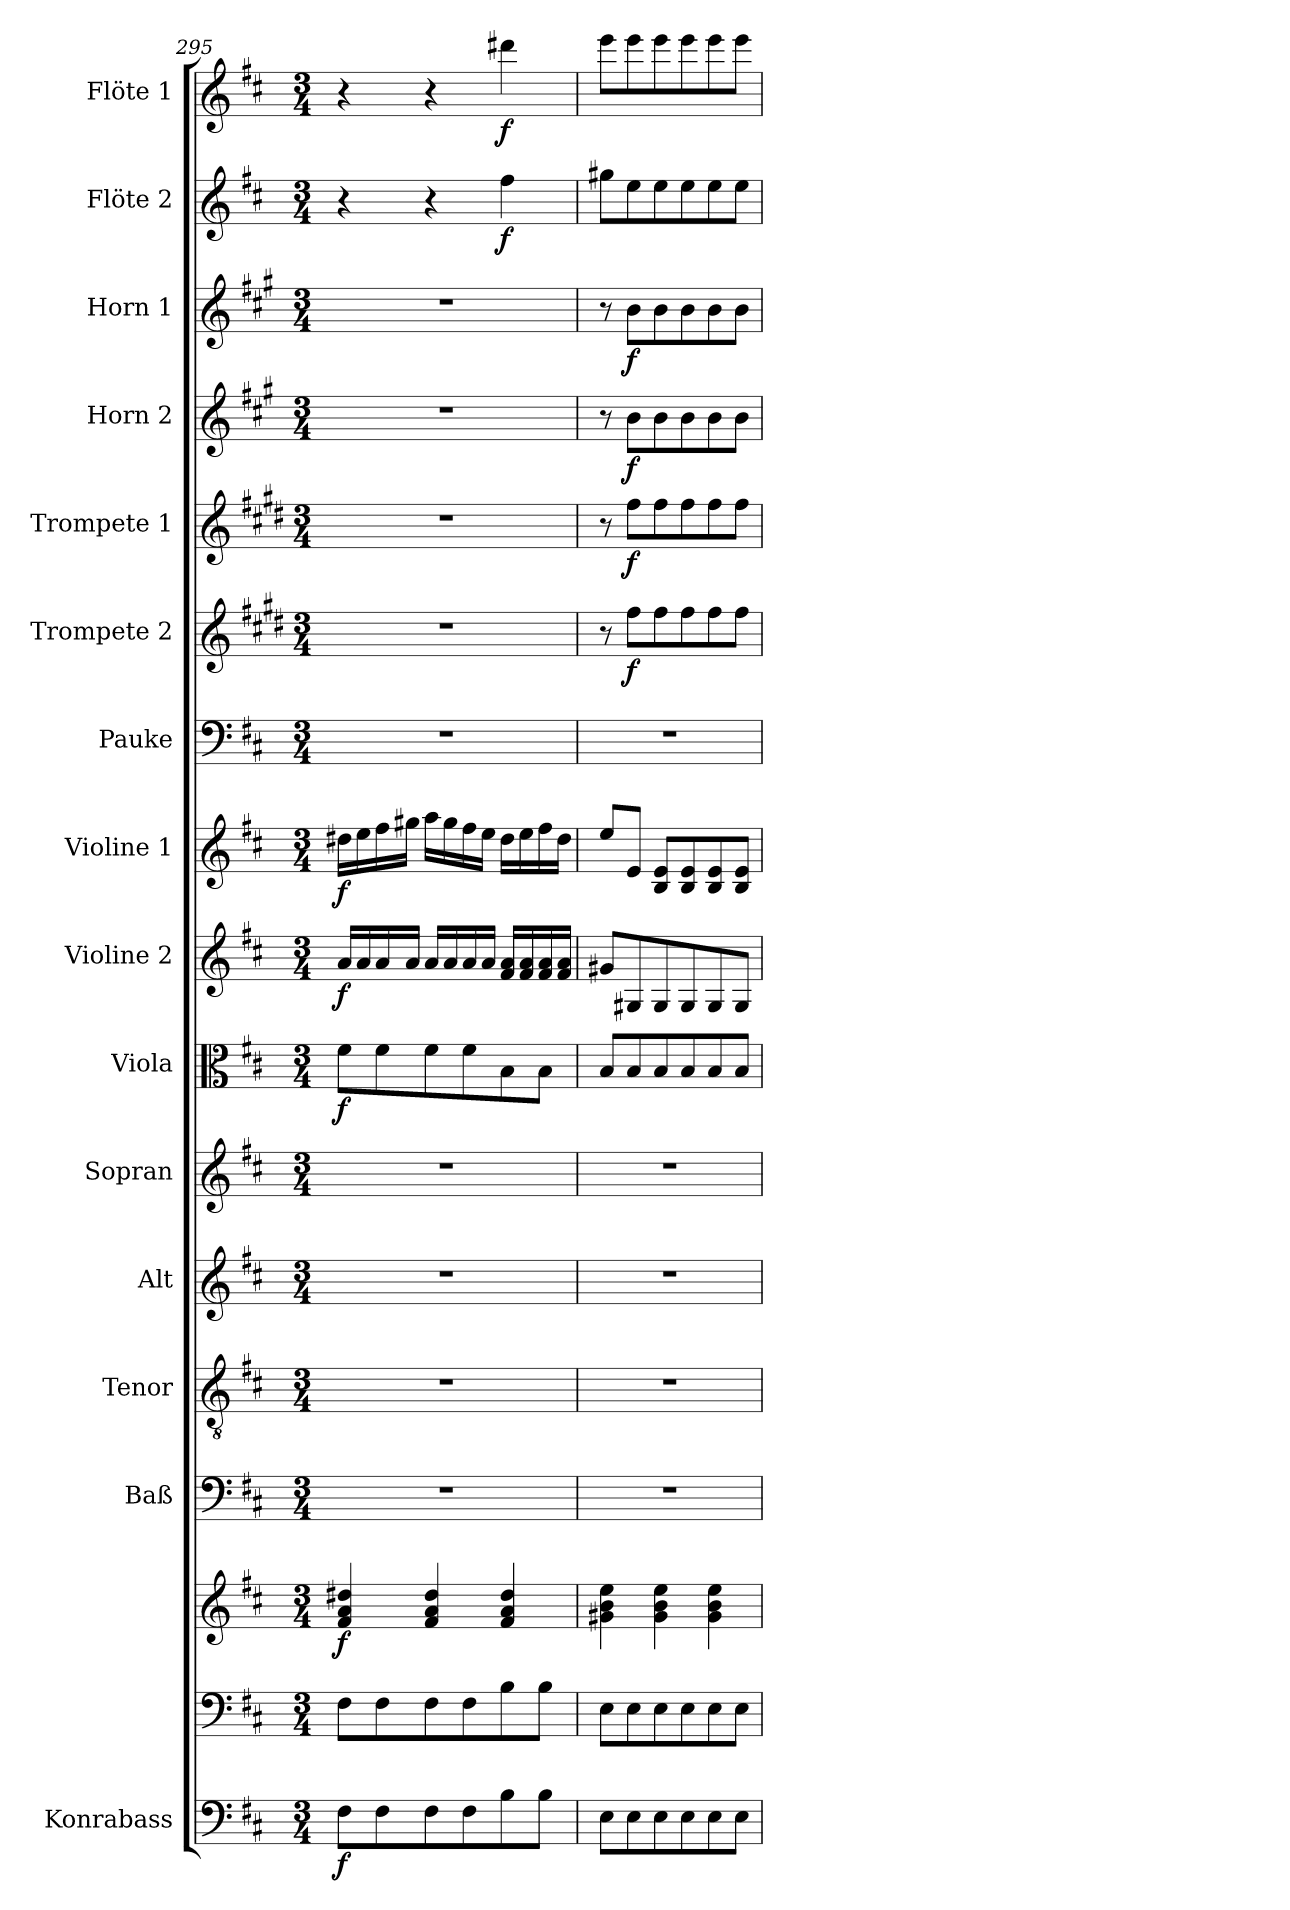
**kern	**dynam	**kern	**kern	**dynam	**kern	**kern	**kern	**kern	**kern	**dynam	**kern	**dynam	**kern	**dynam	**kern	**kern	**dynam	**kern	**dynam	**kern	**dynam	**kern	**dynam	**kern	**dynam	**kern	**dynam
*part16	*part16	*part15	*part15	*part15	*part14	*part13	*part12	*part11	*part10	*part10	*part9	*part9	*part8	*part8	*part7	*part6	*part6	*part5	*part5	*part4	*part4	*part3	*part3	*part2	*part2	*part1	*part1
*staff17	*staff17	*staff16	*staff15	*staff15/16	*staff14	*staff13	*staff12	*staff11	*staff10	*staff10	*staff9	*staff9	*staff8	*staff8	*staff7	*staff6	*staff6	*staff5	*staff5	*staff4	*staff4	*staff3	*staff3	*staff2	*staff2	*staff1	*staff1
*I"Konrabass	*	*	*	*	*I"Baß	*I"Tenor	*I"Alt	*I"Sopran	*I"Viola	*	*I"Violine 2	*	*I"Violine 1	*	*I"Pauke	*I"Trompete 2	*	*I"Trompete 1	*	*I"Horn 2	*	*I"Horn 1	*	*I"Flöte 2	*	*I"Flöte 1	*
*I'Kb.	*	*	*	*	*I'Baß	*I'Ten	*I'Alt	*I'Sop	*I'Vla.	*	*I'Vln. 2	*	*I'Vln. 1	*	*I'Pk.	*I'Trp. 2	*	*I'Trp. 1	*	*I'Hrn. 2	*	*I'Hrn. 1	*	*I'Fl. 2	*	*I'Fl. 1	*
*clefF4	*	*clefF4	*clefG2	*	*clefF4	*clefGv2	*clefG2	*clefG2	*clefC3	*	*clefG2	*	*clefG2	*	*clefF4	*clefG2	*	*clefG2	*	*clefG2	*	*clefG2	*	*clefG2	*	*clefG2	*
*ITrd7c12	*	*	*	*	*	*	*	*	*	*	*	*	*	*	*	*ITrd1c2	*	*ITrd1c2	*	*ITrd4c7	*	*ITrd4c7	*	*	*	*	*
*k[f#c#]	*	*k[f#c#]	*k[f#c#]	*	*k[f#c#]	*k[f#c#]	*k[f#c#]	*k[f#c#]	*k[f#c#]	*	*k[f#c#]	*	*k[f#c#]	*	*k[f#c#]	*k[f#c#]	*	*k[f#c#]	*	*k[f#c#]	*	*k[f#c#]	*	*k[f#c#]	*	*k[f#c#]	*
*D:	*	*D:	*D:	*	*D:	*D:	*D:	*D:	*D:	*	*D:	*	*D:	*	*D:	*D:	*	*D:	*	*D:	*	*D:	*	*D:	*	*D:	*
*M3/4	*	*M3/4	*M3/4	*	*M3/4	*M3/4	*M3/4	*M3/4	*M3/4	*	*M3/4	*	*M3/4	*	*M3/4	*M3/4	*	*M3/4	*	*M3/4	*	*M3/4	*	*M3/4	*	*M3/4	*
=295	=295	=295	=295	=295	=295	=295	=295	=295	=295	=295	=295	=295	=295	=295	=295	=295	=295	=295	=295	=295	=295	=295	=295	=295	=295	=295	=295
!	!LO:DY:b	!	!	!LO:DY:b	!	!	!	!	!	!LO:DY:b	!	!LO:DY:b	!	!LO:DY:b	!	!	!	!	!	!	!	!	!	!	!	!	!
8FF#\L	f	8F#\L	4f#/ 4a/ 4dd#X/	f	2.r	2.r	2.r	2.r	8f#\L	f	16a/LL	f	16dd#X\LL	f	2.r	2.r	.	2.r	.	2.r	.	2.r	.	4r	.	4r	.
.	.	.	.	.	.	.	.	.	.	.	16a/	.	16ee\	.	.	.	.	.	.	.	.	.	.	.	.	.	.
8FF#\	.	8F#\	.	.	.	.	.	.	8f#\	.	16a/	.	16ff#\	.	.	.	.	.	.	.	.	.	.	.	.	.	.
.	.	.	.	.	.	.	.	.	.	.	16a/JJ	.	16gg#X\JJ	.	.	.	.	.	.	.	.	.	.	.	.	.	.
8FF#\	.	8F#\	4f#/ 4a/ 4dd#/	.	.	.	.	.	8f#\	.	16a/LL	.	16aa\LL	.	.	.	.	.	.	.	.	.	.	4r	.	4r	.
.	.	.	.	.	.	.	.	.	.	.	16a/	.	16gg#\	.	.	.	.	.	.	.	.	.	.	.	.	.	.
8FF#\	.	8F#\	.	.	.	.	.	.	8f#\	.	16a/	.	16ff#\	.	.	.	.	.	.	.	.	.	.	.	.	.	.
.	.	.	.	.	.	.	.	.	.	.	16a/JJ	.	16ee\JJ	.	.	.	.	.	.	.	.	.	.	.	.	.	.
!	!	!	!	!	!	!	!	!	!	!	!	!	!	!	!	!	!	!	!	!	!	!	!	!	!LO:DY:b	!	!LO:DY:b
8BB\	.	8B\	4f#/ 4a/ 4dd#/	.	.	.	.	.	8B\	.	16f#/ 16a/LL	.	16dd#\LL	.	.	.	.	.	.	.	.	.	.	4ff#\	f	4ddd#X\	f
.	.	.	.	.	.	.	.	.	.	.	16f#/ 16a/	.	16ee\	.	.	.	.	.	.	.	.	.	.	.	.	.	.
8BB\J	.	8B\J	.	.	.	.	.	.	8B\J	.	16f#/ 16a/	.	16ff#\	.	.	.	.	.	.	.	.	.	.	.	.	.	.
.	.	.	.	.	.	.	.	.	.	.	16f#/ 16a/JJ	.	16dd#\JJ	.	.	.	.	.	.	.	.	.	.	.	.	.	.
=296	=296	=296	=296	=296	=296	=296	=296	=296	=296	=296	=296	=296	=296	=296	=296	=296	=296	=296	=296	=296	=296	=296	=296	=296	=296	=296	=296
8EE\L	.	8E\L	4g#X\ 4b\ 4ee\	.	2.r	2.r	2.r	2.r	8B/L	.	8g#X/L	.	8ee/L	.	2.r	8r	.	8r	.	8r	.	8r	.	8gg#X\L	.	8eee\L	.
!	!	!	!	!	!	!	!	!	!	!	!	!	!	!	!	!	!LO:DY:b	!	!LO:DY:b	!	!LO:DY:b	!	!LO:DY:b	!	!	!	!
8EE\	.	8E\	.	.	.	.	.	.	8B/	.	8G#X/	.	8e/J	.	.	8ee\L	f	8ee\L	f	8e\L	f	8e\L	f	8ee\	.	8eee\	.
8EE\	.	8E\	4g#\ 4b\ 4ee\	.	.	.	.	.	8B/	.	8G#/	.	8B/ 8e/L	.	.	8ee\	.	8ee\	.	8e\	.	8e\	.	8ee\	.	8eee\	.
8EE\	.	8E\	.	.	.	.	.	.	8B/	.	8G#/	.	8B/ 8e/	.	.	8ee\	.	8ee\	.	8e\	.	8e\	.	8ee\	.	8eee\	.
8EE\	.	8E\	4g#\ 4b\ 4ee\	.	.	.	.	.	8B/	.	8G#/	.	8B/ 8e/	.	.	8ee\	.	8ee\	.	8e\	.	8e\	.	8ee\	.	8eee\	.
8EE\J	.	8E\J	.	.	.	.	.	.	8B/J	.	8G#/J	.	8B/ 8e/J	.	.	8ee\J	.	8ee\J	.	8e\J	.	8e\J	.	8ee\J	.	8eee\J	.
=	=	=	=	=	=	=	=	=	=	=	=	=	=	=	=	=	=	=	=	=	=	=	=	=	=	=	=
*-	*-	*-	*-	*-	*-	*-	*-	*-	*-	*-	*-	*-	*-	*-	*-	*-	*-	*-	*-	*-	*-	*-	*-	*-	*-	*-	*-
